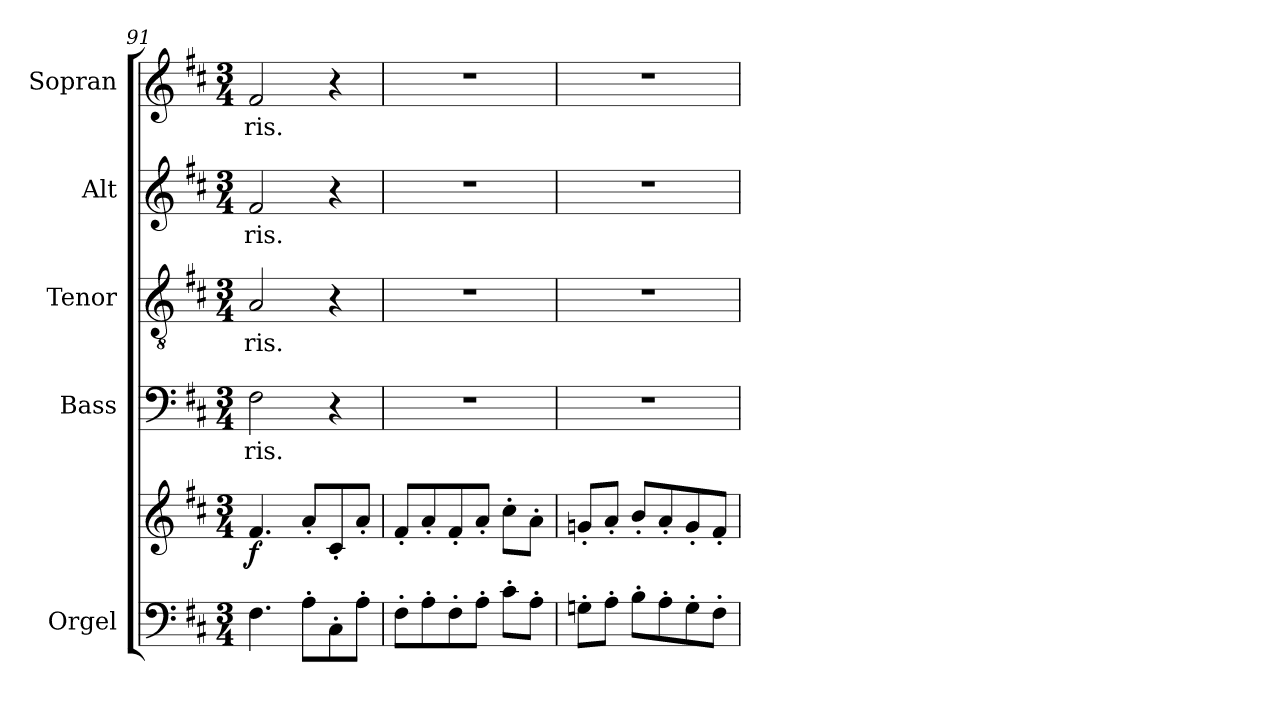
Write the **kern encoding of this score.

**kern	**kern	**dynam	**kern	**text	**kern	**text	**kern	**text	**kern	**text
*part5	*part5	*part5	*part4	*part4	*part3	*part3	*part2	*part2	*part1	*part1
*staff6	*staff5	*staff5/6	*staff4	*staff4	*staff3	*staff3	*staff2	*staff2	*staff1	*staff1
*I"Orgel	*	*	*I"Bass	*	*I"Tenor	*	*I"Alt	*	*I"Sopran	*
*I'Org.	*	*	*I'B.	*	*I'T.	*	*I'A.	*	*I'S.	*
*clefF4	*clefG2	*	*clefF4	*	*clefGv2	*	*clefG2	*	*clefG2	*
*k[f#c#]	*k[f#c#]	*	*k[f#c#]	*	*k[f#c#]	*	*k[f#c#]	*	*k[f#c#]	*
*D:	*D:	*	*D:	*	*D:	*	*D:	*	*D:	*
*M3/4	*M3/4	*	*M3/4	*	*M3/4	*	*M3/4	*	*M3/4	*
=91	=91	=91	=91	=91	=91	=91	=91	=91	=91	=91
!	!	!LO:DY:b	!	!LO:LY:b	!	!LO:LY:b	!	!LO:LY:b	!	!LO:LY:b
4.F#\	4.f#/	f	2F#\	-ris.	2A/	-ris.	2f#/	-ris.	2f#/	-ris.
8A'>\L	8a'</L	.	.	.	.	.	.	.	.	.
8C#'>\	8c#'</	.	4r	.	4r	.	4r	.	4r	.
8A'>\J	8a'</J	.	.	.	.	.	.	.	.	.
=92	=92	=92	=92	=92	=92	=92	=92	=92	=92	=92
8F#'>\L	8f#'</L	.	2.r	.	2.r	.	2.r	.	2.r	.
8A'>\	8a'</	.	.	.	.	.	.	.	.	.
8F#'>\	8f#'</	.	.	.	.	.	.	.	.	.
8A'>\J	8a'</J	.	.	.	.	.	.	.	.	.
8c#'>\L	8cc#'>\L	.	.	.	.	.	.	.	.	.
8A'>\J	8a'>\J	.	.	.	.	.	.	.	.	.
=93	=93	=93	=93	=93	=93	=93	=93	=93	=93	=93
8Gn'>\L	8gn'</L	.	2.r	.	2.r	.	2.r	.	2.r	.
8A'>\J	8a'</J	.	.	.	.	.	.	.	.	.
8B'>\L	8b'</L	.	.	.	.	.	.	.	.	.
8A'>\	8a'</	.	.	.	.	.	.	.	.	.
8G'>\	8g'</	.	.	.	.	.	.	.	.	.
8F#'>\J	8f#'</J	.	.	.	.	.	.	.	.	.
=	=	=	=	=	=	=	=	=	=	=
*-	*-	*-	*-	*-	*-	*-	*-	*-	*-	*-
